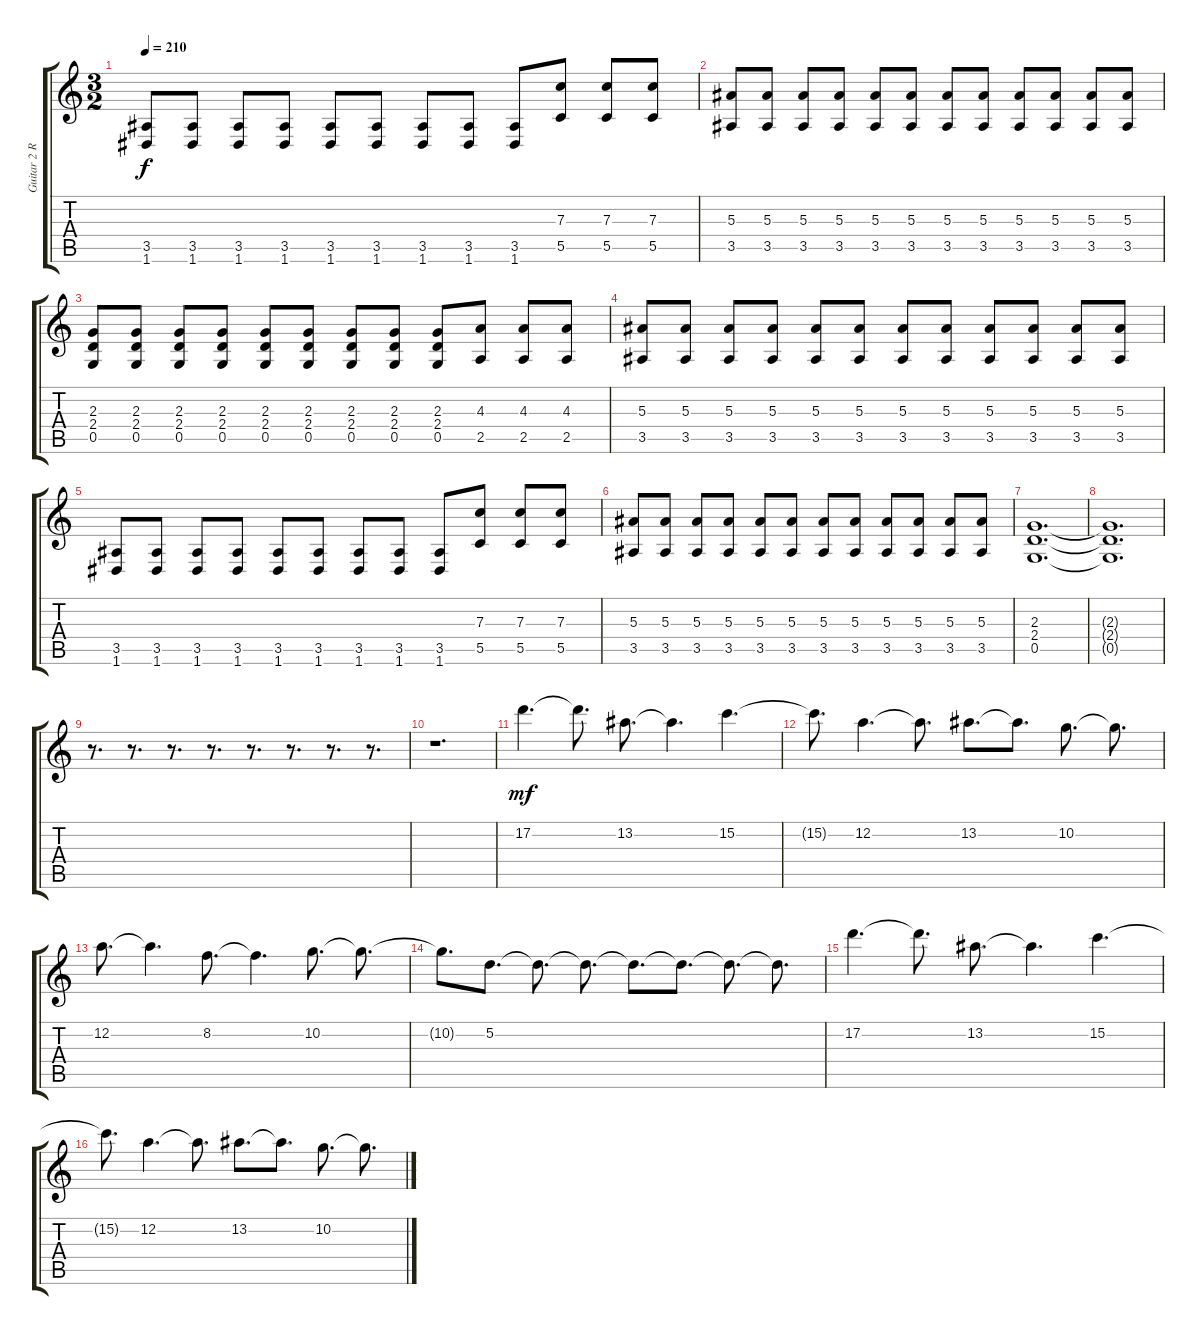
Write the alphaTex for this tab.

\track ("Guitar 2 Rhythm" "Guitar 2 R") {instrument distortionguitar}
\staff {score tabs}
\tuning (D4 A3 F3 C3 G2 D2) {hide}
\ts (3 2)
\tempo 210
\clef g2
\ks c
(3.5 1.6).8{dy f} (3.5 1.6).8 (3.5 1.6).8 (3.5 1.6).8 (3.5 1.6).8 (3.5 1.6).8 (3.5 1.6).8 (3.5 1.6).8 (3.5 1.6).8 (7.3 5.5).8 (7.3 5.5).8 (7.3 5.5).8 |
(5.3 3.5).8 (5.3 3.5).8 (5.3 3.5).8 (5.3 3.5).8 (5.3 3.5).8 (5.3 3.5).8 (5.3 3.5).8 (5.3 3.5).8 (5.3 3.5).8 (5.3 3.5).8 (5.3 3.5).8 (5.3 3.5).8 |
(2.3 2.4 0.5).8 (2.3 2.4 0.5).8 (2.3 2.4 0.5).8 (2.3 2.4 0.5).8 (2.3 2.4 0.5).8 (2.3 2.4 0.5).8 (2.3 2.4 0.5).8 (2.3 2.4 0.5).8 (2.3 2.4 0.5).8 (4.3 2.5).8 (4.3 2.5).8 (4.3 2.5).8 |
(5.3 3.5).8 (5.3 3.5).8 (5.3 3.5).8 (5.3 3.5).8 (5.3 3.5).8 (5.3 3.5).8 (5.3 3.5).8 (5.3 3.5).8 (5.3 3.5).8 (5.3 3.5).8 (5.3 3.5).8 (5.3 3.5).8 |
(3.5 1.6).8 (3.5 1.6).8 (3.5 1.6).8 (3.5 1.6).8 (3.5 1.6).8 (3.5 1.6).8 (3.5 1.6).8 (3.5 1.6).8 (3.5 1.6).8 (7.3 5.5).8 (7.3 5.5).8 (7.3 5.5).8 |
(5.3 3.5).8 (5.3 3.5).8 (5.3 3.5).8 (5.3 3.5).8 (5.3 3.5).8 (5.3 3.5).8 (5.3 3.5).8 (5.3 3.5).8 (5.3 3.5).8 (5.3 3.5).8 (5.3 3.5).8 (5.3 3.5).8 |
(2.3 2.4 0.5).1{d} |
(2.3{t} 2.4{t} 0.5{t}).1{d} |
r.8{d} r.8{d} r.8{d} r.8{d} r.8{d} r.8{d} r.8{d} r.8{d} |
r.1{d} |
17.2.4{d dy mf} 17.2{t}.8{d} 13.2.8{d} 13.2{t}.4{d} 15.2.4{d} |
15.2{t}.8{d} 12.2.4{d} 12.2{t}.8{d} 13.2.8{d} 13.2{t}.8{d} 10.2.8{d} 10.2{t}.8{d} |
12.2.8{d} 12.2{t}.4{d} 8.2.8{d} 8.2{t}.4{d} 10.2.8{d} 10.2{t}.8{d} |
10.2{t}.8{d} 5.2.8{d} 5.2{t}.8{d} 5.2{t}.8{d} 5.2{t}.8{d} 5.2{t}.8{d} 5.2{t}.8{d} 5.2{t}.8{d} |
17.2.4{d} 17.2{t}.8{d} 13.2.8{d} 13.2{t}.4{d} 15.2.4{d} |
15.2{t}.8{d} 12.2.4{d} 12.2{t}.8{d} 13.2.8{d} 13.2{t}.8{d} 10.2.8{d} 10.2{t}.8{d}
